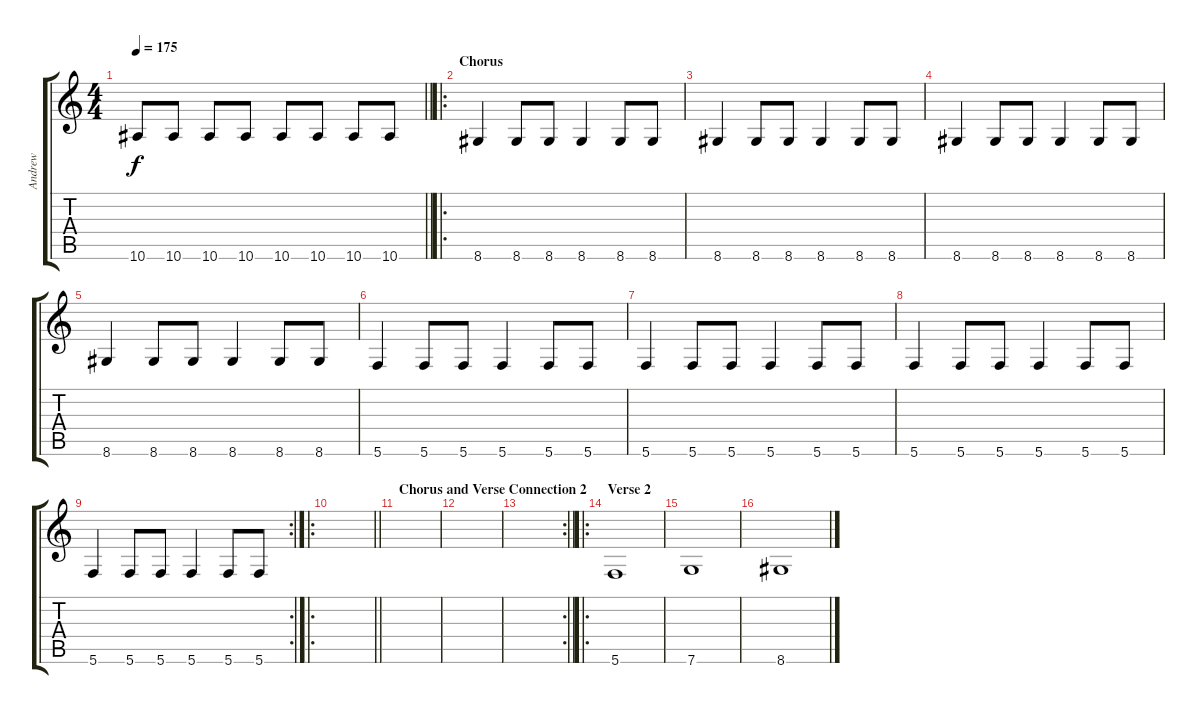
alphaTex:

\track ("Andrew" "Andrew") {instrument electricbassfinger}
\staff {score tabs}
\tuning (D4 A3 F3 C3 G2 C2) {hide}
\ts (4 4)
\tempo 175
\clef g2
\barLineRight lightlight
\ks c
10.6.8{dy f} 10.6.8 10.6.8 10.6.8 10.6.8 10.6.8 10.6.8 10.6.8 |
\ro
\section ("" "Chorus")
8.6.4 8.6.8 8.6.8 8.6.4 8.6.8 8.6.8 |
8.6.4 8.6.8 8.6.8 8.6.4 8.6.8 8.6.8 |
8.6.4 8.6.8 8.6.8 8.6.4 8.6.8 8.6.8 |
8.6.4 8.6.8 8.6.8 8.6.4 8.6.8 8.6.8 |
5.6.4 5.6.8 5.6.8 5.6.4 5.6.8 5.6.8 |
5.6.4 5.6.8 5.6.8 5.6.4 5.6.8 5.6.8 |
5.6.4 5.6.8 5.6.8 5.6.4 5.6.8 5.6.8 |
\rc 2
5.6.4 5.6.8 5.6.8 5.6.4 5.6.8 5.6.8 |
\ro
\barLineRight lightlight
|
\section ("" "Chorus and Verse Connection 2")
|
|
\rc 2
\barLineRight lightlight
|
\ro
\section ("" "Verse 2")
5.6.1 |
7.6.1 |
8.6.1
